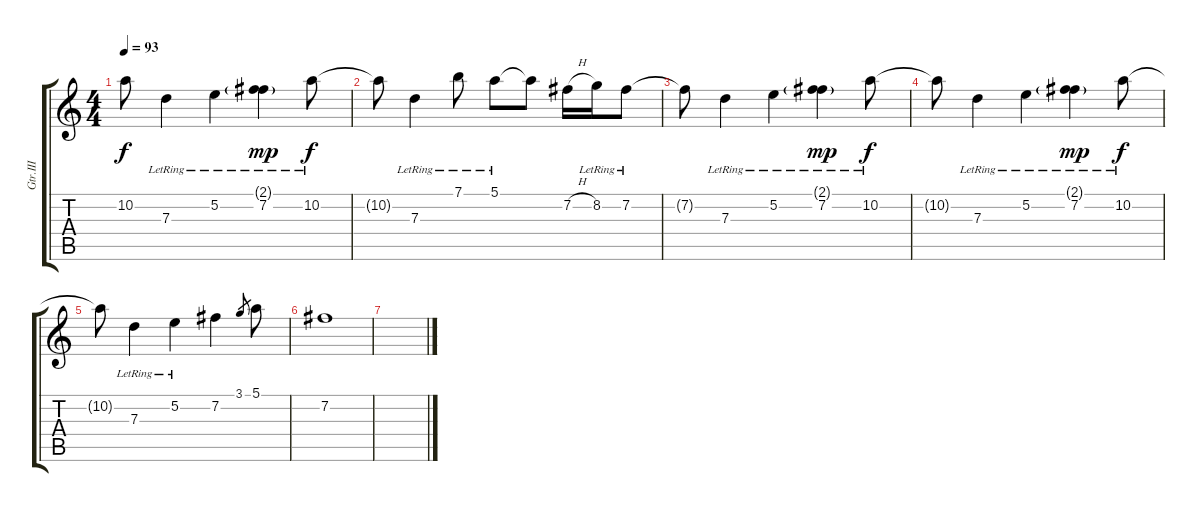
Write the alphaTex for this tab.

\track ("Gtr.III" "Gtr.III") {instrument electricguitarjazz}
\staff {score tabs}
\tuning (E4 B3 G3 D3 A2 E2) {hide}
\ts (4 4)
\tempo 93
\clef g2
\ks c
10.2{t}.8{dy f} 7.3{lr}.4 5.2{lr}.4 (2.1{g lr} 7.2{lr}).4{dy mp} 10.2{lr}.8{dy f} |
10.2{t}.8 7.3{lr}.4 7.1{lr}.8 5.1{lr}.8 5.1{t}.8 7.2{h}.16 8.2{lr}.16 7.2{lr}.8 |
7.2{t}.8 7.3{lr}.4 5.2{lr}.4 (2.1{g lr} 7.2{lr}).4{dy mp} 10.2{lr}.8{dy f} |
10.2{t}.8 7.3{lr}.4 5.2{lr}.4 (2.1{g lr} 7.2{lr}).4{dy mp} 10.2{lr}.8{dy f} |
10.2{t}.8 7.3{lr}.4 5.2{lr}.4 7.2.4 3.1.8{gr} 5.1.8 |
7.2.1 |
\section ("" "")
